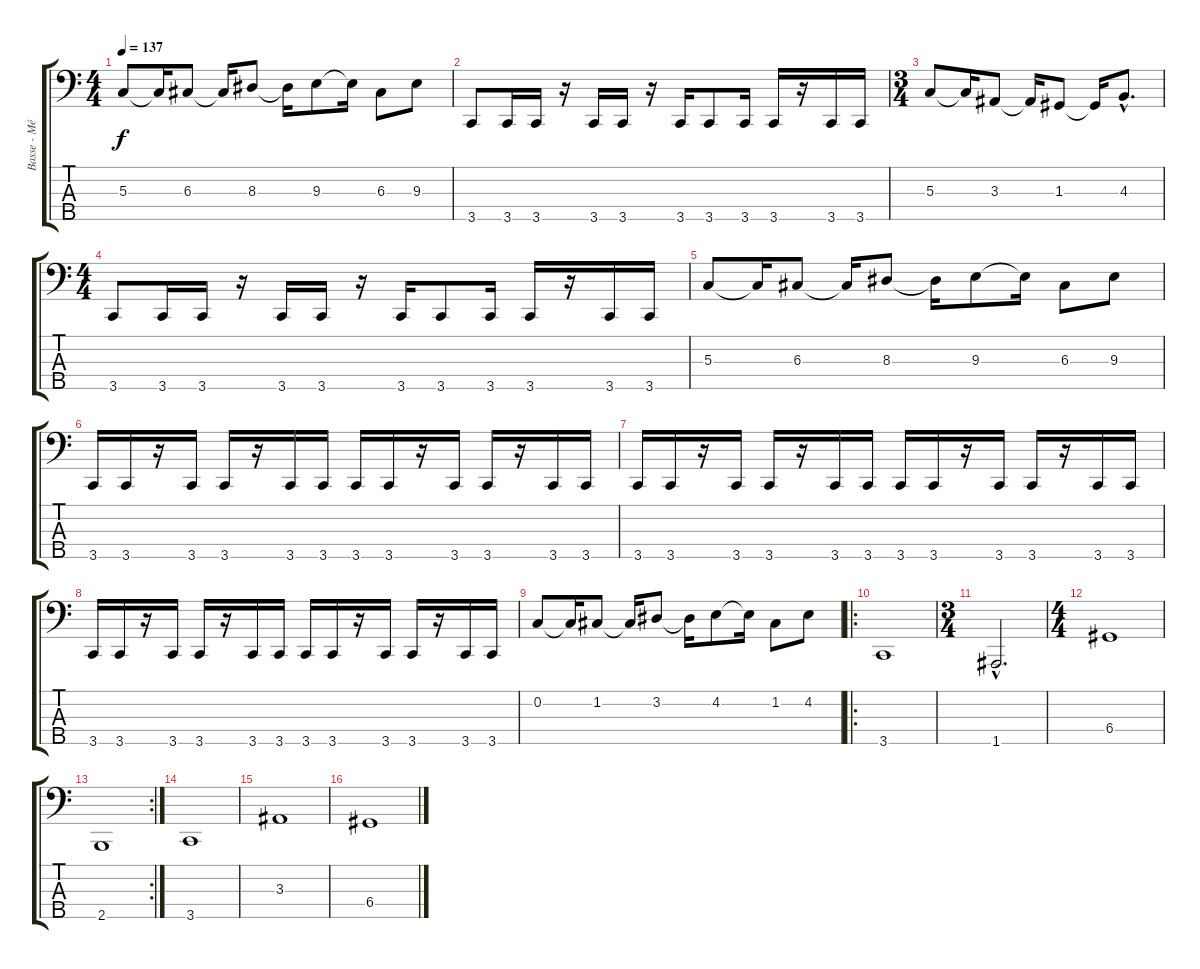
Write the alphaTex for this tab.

\track ("Basse - Mélanie / Vidda" "Basse - Mé") {instrument electricbassfinger}
\staff {score tabs}
\tuning (F2 C2 G1 D1 A0) {hide}
\ts (4 4)
\tempo 137
\clef f4
\ks c
5.3.8{dy f} 5.3{t}.16 6.3.8 6.3{t}.16 8.3.8 8.3{t}.16 9.3.8 9.3{t}.16 6.3.8 9.3.8 |
3.5.8 3.5.16 3.5.16 r.16 3.5.16 3.5.16 r.16 3.5.16 3.5.8 3.5.16 3.5.16 r.16 3.5.16 3.5.16 |
\ts (3 4)
5.3.8 5.3{t}.16 3.3.8 3.3{t}.16 1.3.8 1.3{t}.16 4.3{hac}.8{d} |
\ts (4 4)
3.5.8 3.5.16 3.5.16 r.16 3.5.16 3.5.16 r.16 3.5.16 3.5.8 3.5.16 3.5.16 r.16 3.5.16 3.5.16 |
5.3.8 5.3{t}.16 6.3.8 6.3{t}.16 8.3.8 8.3{t}.16 9.3.8 9.3{t}.16 6.3.8 9.3.8 |
3.5.16 3.5.16 r.16 3.5.16 3.5.16 r.16 3.5.16 3.5.16 3.5.16 3.5.16 r.16 3.5.16 3.5.16 r.16 3.5.16 3.5.16 |
3.5.16 3.5.16 r.16 3.5.16 3.5.16 r.16 3.5.16 3.5.16 3.5.16 3.5.16 r.16 3.5.16 3.5.16 r.16 3.5.16 3.5.16 |
3.5.16 3.5.16 r.16 3.5.16 3.5.16 r.16 3.5.16 3.5.16 3.5.16 3.5.16 r.16 3.5.16 3.5.16 r.16 3.5.16 3.5.16 |
0.2.8 0.2{t}.16 1.2.8 1.2{t}.16 3.2.8 3.2{t}.16 4.2.8 4.2{t}.16 1.2.8 4.2.8 |
\ro
3.5.1 |
\ts (3 4)
1.5{hac}.2{d} |
\ts (4 4)
6.4.1 |
\rc 2
2.5.1 |
3.5.1{instrument synthbass2} |
3.3.1 |
6.4.1
